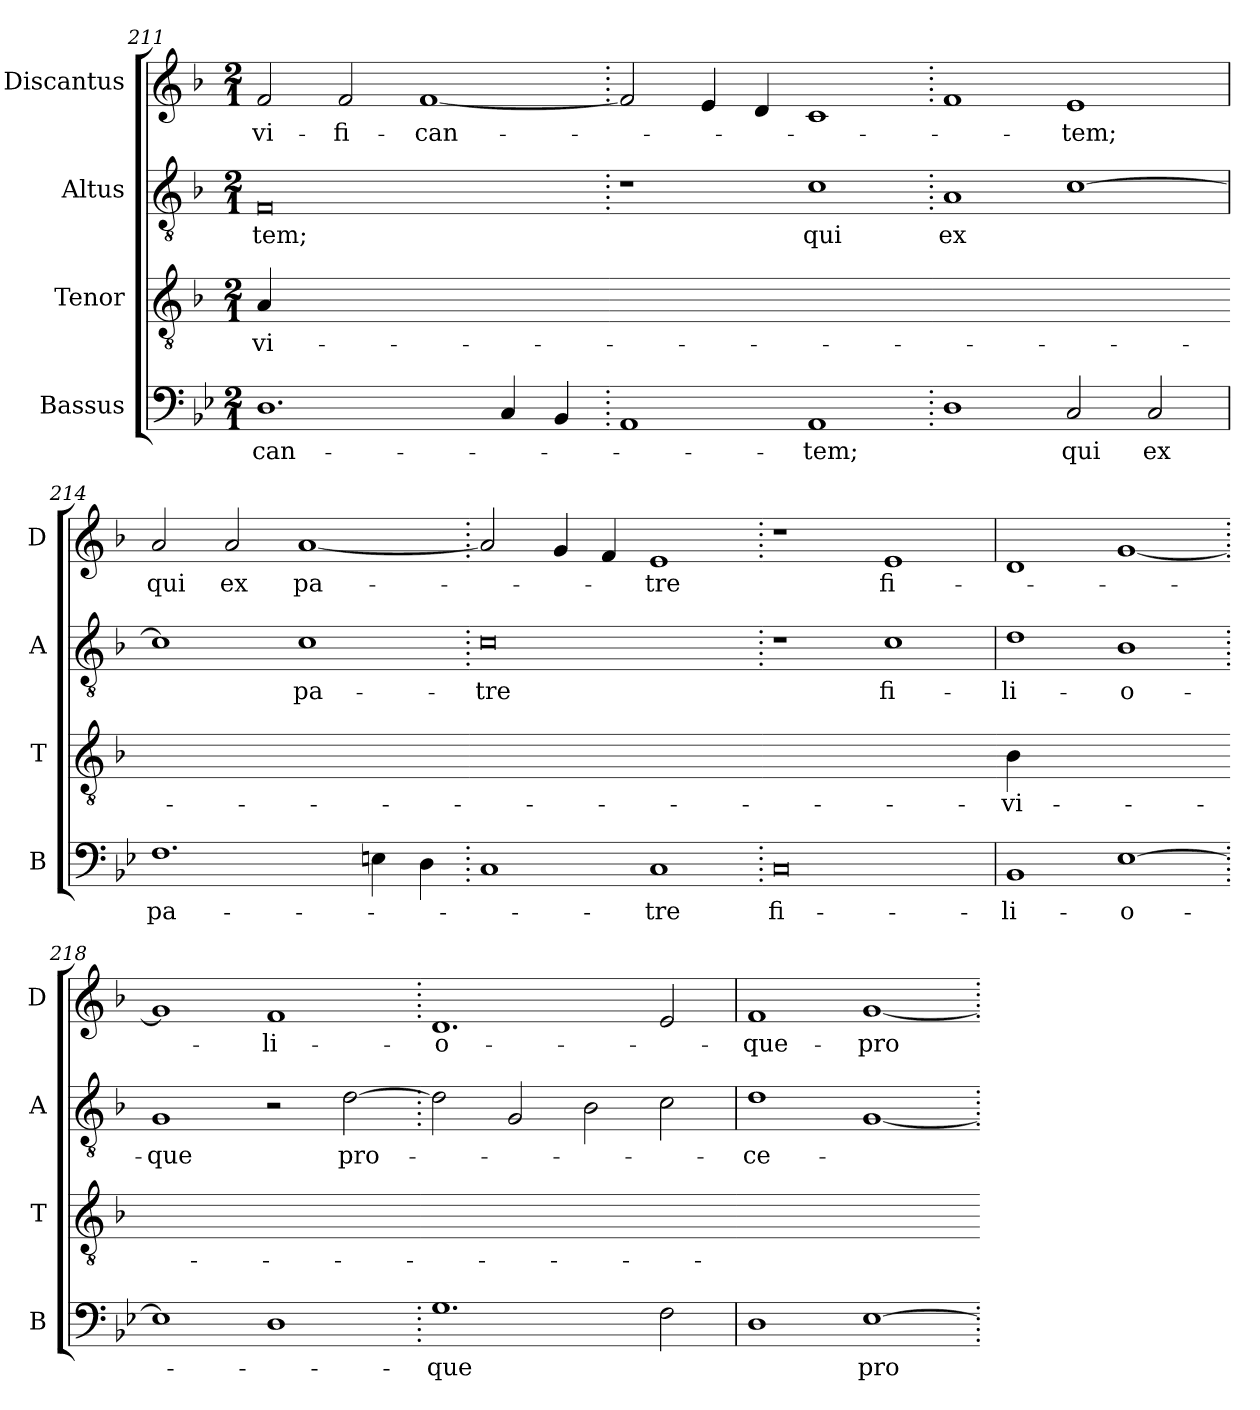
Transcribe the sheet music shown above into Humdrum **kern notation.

**kern	**text	**kern	**text	**kern	**text	**kern	**text
*part4	*part4	*part3	*part3	*part2	*part2	*part1	*part1
*staff4	*staff4	*staff3	*staff3	*staff2	*staff2	*staff1	*staff1
*I"Bassus	*	*I"Tenor	*	*I"Altus	*	*I"Discantus	*
*I'B	*	*I'T	*	*I'A	*	*I'D	*
*clefF4	*	*clefGv2	*	*clefGv2	*	*clefG2	*
*k[b-e-]	*	*k[b-]	*	*k[b-]	*	*k[b-]	*
*M2/1	*	*M2/1	*	*M2/1	*	*M2/1	*
=211	=211	=211	=211	=211	=211	=211	=211
!	!	!LO:N:vis=4	!	!	!	!	!
1.D	-can-	[y0A	vi-	0F	-tem;	2f	-vi-
.	.	.	.	.	.	2f	-fi-
.	.	.	.	.	.	[1f	-can-
4C	.	.	.	.	.	.	.
4BB-	.	.	.	.	.	.	.
=212.	=212.	=212-	=212.	=212.	=212.	=212.	=212.
!	!	!LO:N:vis=4	!	!	!	!	!
1AA	.	0Ayy_y	.	1r	.	2f]	.
.	.	.	.	.	.	4e	.
.	.	.	.	.	.	4d	.
1AA	-tem;	.	.	1c	qui	1c	.
=213.	=213.	=213-	=213.	=213.	=213.	=213.	=213.
!	!	!LO:N:vis=4	!	!	!	!	!
1D	.	0Ayy_y	.	1A	ex	1f	.
2C	qui	.	.	[1c	.	1e	-tem;
2C	ex	.	.	.	.	.	.
=214	=214	=214-	=214	=214	=214	=214	=214
!	!	!LO:N:vis=4	!	!	!	!	!
1.F	pa-	0Ayy_y	.	1c]	.	2a	qui
.	.	.	.	.	.	2a	ex
.	.	.	.	1c	pa-	[1a	pa-
4En	.	.	.	.	.	.	.
4D	.	.	.	.	.	.	.
=215.	=215.	=215-	=215.	=215.	=215.	=215.	=215.
!	!	!LO:N:vis=4	!	!	!	!	!
1C	.	0Ayy_	.	0c	-tre	2a]	.
.	.	.	.	.	.	4g	.
.	.	.	.	.	.	4f	.
1C	-tre	.	.	.	.	1e	-tre
=216.	=216.	=216-	=216.	=216.	=216.	=216.	=216.
!	!	!LO:N:vis=4	!	!	!	!	!
0C	fi-	0Ayy]	.	1r	.	1r	.
.	.	.	.	1c	fi-	1e	fi-
=217	=217	=217-	=217	=217	=217	=217	=217
!	!	!LO:N:vis=4	!	!	!	!	!
1BB-	-li-	[y0B-	-vi-	1d	-li-	1d	.
[1E-	-o-	.	.	1B-	-o-	[1g	.
=218.	=218.	=218-	=218.	=218.	=218.	=218.	=218.
!	!	!LO:N:vis=4	!	!	!	!	!
1E-]	.	0B-yy_y	.	1G	-que	1g]	.
1D	.	.	.	2r	.	1f	-li-
.	.	.	.	[2d	pro-	.	.
=219.	=219.	=219-	=219.	=219.	=219.	=219.	=219.
!	!	!LO:N:vis=4	!	!	!	!	!
1.G	-que	0B-yy_y	.	2d]	.	1.d	-o-
.	.	.	.	2G	.	.	.
.	.	.	.	2B-	.	.	.
2F	.	.	.	2c	.	2e	.
=220	=220	=220-	=220	=220	=220	=220	=220
!	!	!LO:N:vis=4	!	!	!	!	!
1D	.	0B-yy_y	.	1d	-ce-	1f	-que-
[1E-	pro-	.	.	[1G	.	[1g	-pro-
=.	=.	=-	=.	=.	=.	=.	=.
*-	*-	*-	*-	*-	*-	*-	*-
